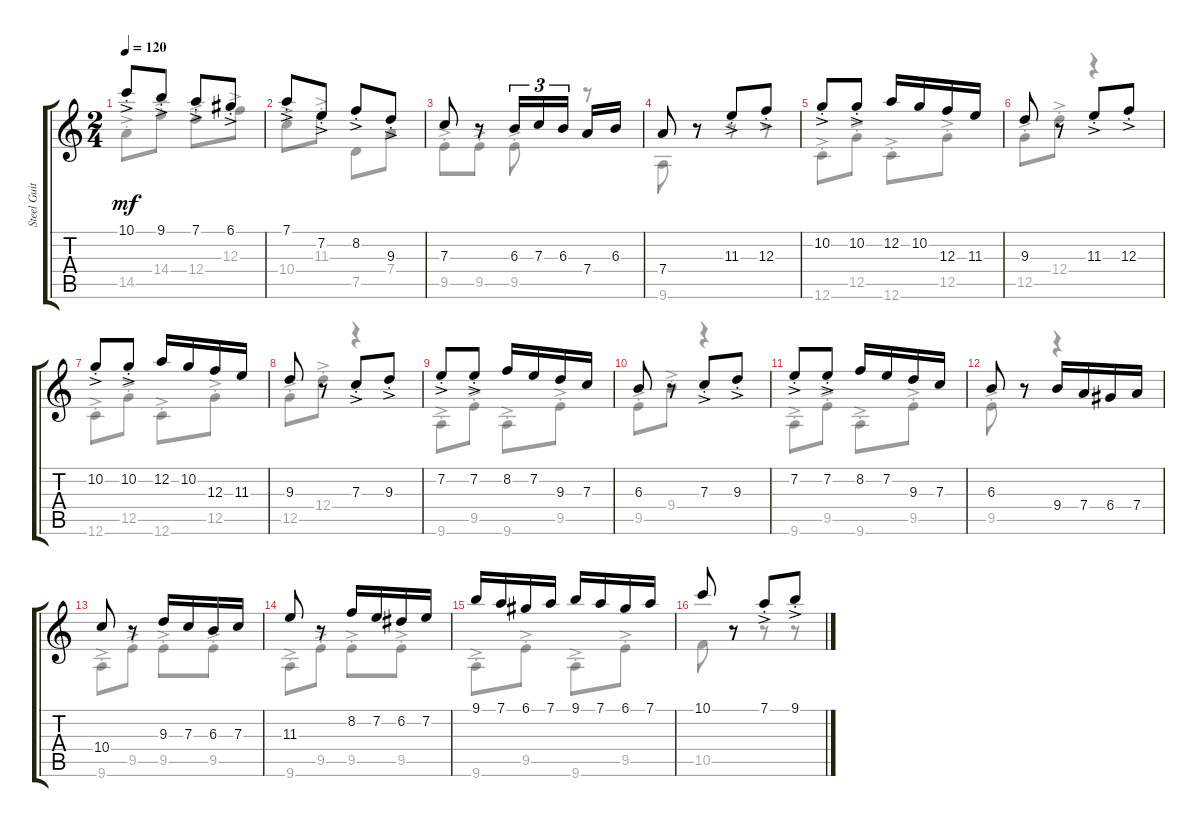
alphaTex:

\track ("Steel Guitar" "Steel Guit") {instrument acousticguitarsteel}
\staff {score tabs}
\tuning (D4 A3 F3 D3 G2 C2) {hide}
\voice
\ts (2 4)
\tempo 120
\clef g2
\ks aminor
10.1{ac st}.8{dy mf} 9.1{ac st}.8 7.1{ac st}.8 6.1{ac st}.8 |
7.1{ac st}.8 7.2{ac st}.8 8.2{ac st}.8 9.3{ac st}.8 |
7.3.8 r.8 6.3.16{tu (3 2)} 7.3.16{tu (3 2)} 6.3.16{tu (3 2)} 7.4.16 6.3.16 |
7.4.8 r.8 11.3{ac st}.8 12.3{ac st}.8 |
\section ("" "")
10.2{ac st}.8 10.2{ac st}.8 12.2.16 10.2.16 12.3.16 11.3.16 |
9.3.8 r.8 11.3{ac st}.8 12.3{ac st}.8 |
10.2{ac st}.8 10.2{ac st}.8 12.2.16 10.2.16 12.3.16 11.3.16 |
9.3.8 r.8 7.3{ac st}.8 9.3{ac st}.8 |
7.2{ac st}.8 7.2{ac st}.8 8.2.16 7.2.16 9.3.16 7.3.16 |
6.3.8 r.8 7.3{ac st}.8 9.3{ac st}.8 |
7.2{ac st}.8 7.2{ac st}.8 8.2.16 7.2.16 9.3.16 7.3.16 |
6.3.8 r.8 9.4.16 7.4.16 6.4.16 7.4.16 |
\section ("" "")
10.4.8 r.8 9.3.16 7.3.16 6.3.16 7.3.16 |
11.3.8 r.8 8.2.16 7.2.16 6.2.16 7.2.16 |
9.1.16 7.1.16 6.1.16 7.1.16 9.1.16 7.1.16 6.1.16 7.1.16 |
10.1.8 r.8 7.1{ac st}.8 9.1{ac st}.8
\voice
\clef g2
\ottava regular
\simile none
\ks aminor
14.5{ac st}.8{dy mf} 14.4{ac st}.8 12.4{ac st}.8 12.3{ac st}.8 |
10.4{ac st}.8 11.3{ac st}.8 7.5.8 7.4.8 |
9.5{ac st}.8 9.5{ac st}.8 9.5{ac st}.8 r.8 |
9.6.8 r.8 r.8 r.8 |
12.6{ac st}.8 12.5{ac st}.8 12.6{ac st}.8 12.5{ac st}.8 |
12.5{ac st}.8 12.4{ac st}.8 r.4 |
12.6{ac st}.8 12.5{ac st}.8 12.6{ac st}.8 12.5{ac st}.8 |
12.5{ac st}.8 12.4{ac st}.8 r.4 |
9.6{ac st}.8 9.5{ac st}.8 9.6{ac st}.8 9.5{ac st}.8 |
9.5{ac st}.8 9.4{ac st}.8 r.4 |
9.6{ac st}.8 9.5{ac st}.8 9.6{ac st}.8 9.5{ac st}.8 |
9.5{ac st}.8 r.8 r.4 |
9.6{ac st}.8 9.5{ac st}.8 9.5{ac st}.8 9.5{ac st}.8 |
9.6{ac st}.8 9.5{ac st}.8 9.5{ac st}.8 9.5{ac st}.8 |
9.6{ac st}.8 9.5{ac st}.8 9.6{ac st}.8 9.5{ac st}.8 |
10.5.8 r.8 r.8 r.8
